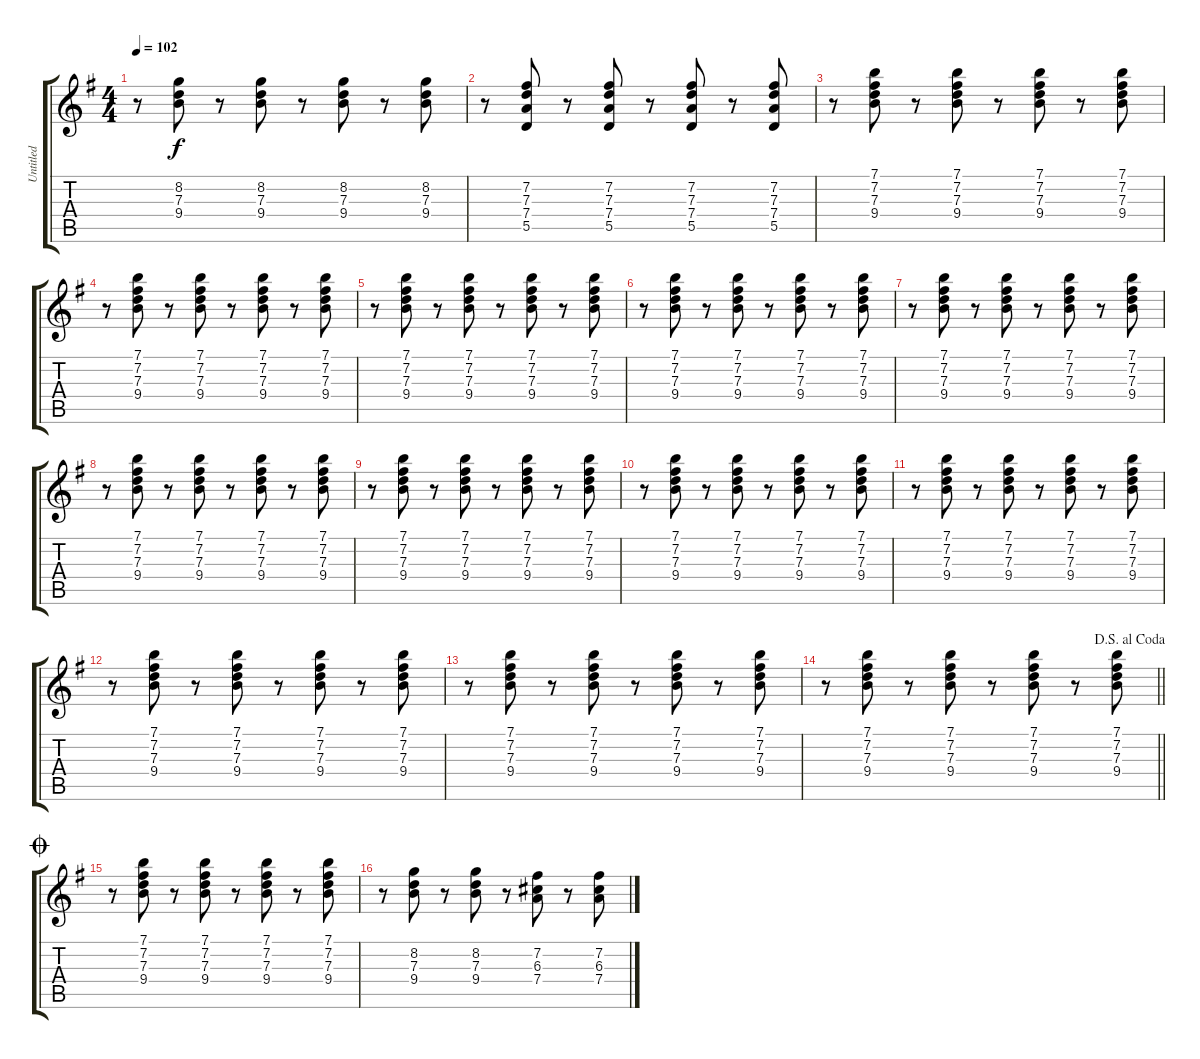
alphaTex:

\track ("Untitled" "Untitled") {instrument electricguitarclean}
\staff {score tabs}
\tuning (E4 B3 G3 D3 A2 E2) {hide}
\ts (4 4)
\tempo 102
\clef g2
\ks g
r.8{dy f} (8.2 7.3 9.4).8 r.8 (8.2 7.3 9.4).8 r.8 (8.2 7.3 9.4).8 r.8 (8.2 7.3 9.4).8 |
r.8 (7.2 7.3 7.4 5.5).8 r.8 (7.2 7.3 7.4 5.5).8 r.8 (7.2 7.3 7.4 5.5).8 r.8 (7.2 7.3 7.4 5.5).8 |
r.8 (7.1 7.2 7.3 9.4).8 r.8 (7.1 7.2 7.3 9.4).8 r.8 (7.1 7.2 7.3 9.4).8 r.8 (7.1 7.2 7.3 9.4).8 |
r.8 (7.1 7.2 7.3 9.4).8 r.8 (7.1 7.2 7.3 9.4).8 r.8 (7.1 7.2 7.3 9.4).8 r.8 (7.1 7.2 7.3 9.4).8 |
r.8 (7.1 7.2 7.3 9.4).8 r.8 (7.1 7.2 7.3 9.4).8 r.8 (7.1 7.2 7.3 9.4).8 r.8 (7.1 7.2 7.3 9.4).8 |
r.8 (7.1 7.2 7.3 9.4).8 r.8 (7.1 7.2 7.3 9.4).8 r.8 (7.1 7.2 7.3 9.4).8 r.8 (7.1 7.2 7.3 9.4).8 |
r.8 (7.1 7.2 7.3 9.4).8 r.8 (7.1 7.2 7.3 9.4).8 r.8 (7.1 7.2 7.3 9.4).8 r.8 (7.1 7.2 7.3 9.4).8 |
r.8 (7.1 7.2 7.3 9.4).8 r.8 (7.1 7.2 7.3 9.4).8 r.8 (7.1 7.2 7.3 9.4).8 r.8 (7.1 7.2 7.3 9.4).8 |
r.8 (7.1 7.2 7.3 9.4).8 r.8 (7.1 7.2 7.3 9.4).8 r.8 (7.1 7.2 7.3 9.4).8 r.8 (7.1 7.2 7.3 9.4).8 |
r.8 (7.1 7.2 7.3 9.4).8 r.8 (7.1 7.2 7.3 9.4).8 r.8 (7.1 7.2 7.3 9.4).8 r.8 (7.1 7.2 7.3 9.4).8 |
r.8 (7.1 7.2 7.3 9.4).8 r.8 (7.1 7.2 7.3 9.4).8 r.8 (7.1 7.2 7.3 9.4).8 r.8 (7.1 7.2 7.3 9.4).8 |
r.8 (7.1 7.2 7.3 9.4).8 r.8 (7.1 7.2 7.3 9.4).8 r.8 (7.1 7.2 7.3 9.4).8 r.8 (7.1 7.2 7.3 9.4).8 |
r.8 (7.1 7.2 7.3 9.4).8 r.8 (7.1 7.2 7.3 9.4).8 r.8 (7.1 7.2 7.3 9.4).8 r.8 (7.1 7.2 7.3 9.4).8 |
\jump dalsegnoalcoda
\barLineRight lightlight
r.8 (7.1 7.2 7.3 9.4).8 r.8 (7.1 7.2 7.3 9.4).8 r.8 (7.1 7.2 7.3 9.4).8 r.8 (7.1 7.2 7.3 9.4).8 |
\jump coda
r.8 (7.1 7.2 7.3 9.4).8 r.8 (7.1 7.2 7.3 9.4).8 r.8 (7.1 7.2 7.3 9.4).8 r.8 (7.1 7.2 7.3 9.4).8 |
r.8 (8.2 7.3 9.4).8 r.8 (8.2 7.3 9.4).8 r.8 (7.2 6.3 7.4).8 r.8 (7.2 6.3 7.4).8
